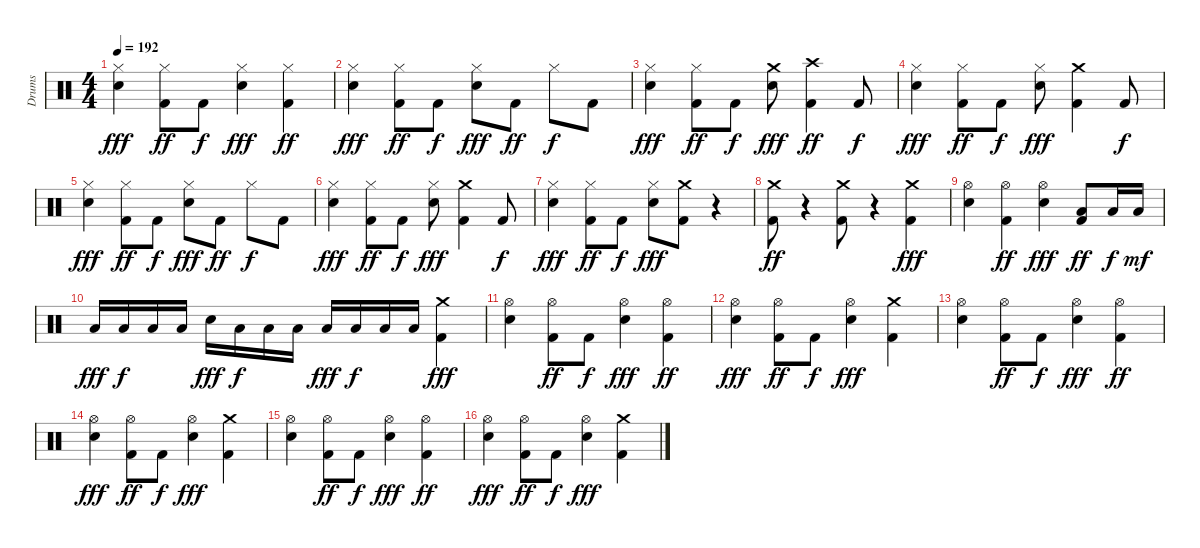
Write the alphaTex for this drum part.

\track ("Drums" "Drums") {instrument percussion}
\staff {score}
\articulation defaults
\ts (4 4)
\tempo 192
\clef neutral
\ks c
("Snare (hit) 2" "Hi-Hat (closed)").4{dy fff} ("Kick (hit) 2" "Hi-Hat (closed)").8{dy ff} "Kick (hit) 2".8{dy f} ("Snare (hit) 2" "Hi-Hat (closed)").4{dy fff} ("Kick (hit) 2" "Hi-Hat (closed)").4{dy ff} |
("Snare (hit) 2" "Hi-Hat (closed)").4{dy fff} ("Kick (hit) 2" "Hi-Hat (closed)").8{dy ff} "Kick (hit) 2".8{dy f} ("Snare (hit) 2" "Hi-Hat (closed)").8{dy fff} "Kick (hit) 2".8{dy ff} "Hi-Hat (closed)".8{dy f} "Kick (hit) 2".8 |
("Snare (hit) 2" "Hi-Hat (closed)").4{dy fff} ("Kick (hit) 2" "Hi-Hat (closed)").8{dy ff} "Kick (hit) 2".8{dy f} ("Crash medium (hit)" "Snare (hit) 2").8{dy fff} ("Crash high (hit)" "Kick (hit) 2").4{dy ff} "Kick (hit) 2".8{dy f} |
("Snare (hit) 2" "Hi-Hat (closed)").4{dy fff} ("Kick (hit) 2" "Hi-Hat (closed)").8{dy ff} "Kick (hit) 2".8{dy f} ("Snare (hit) 2" "Hi-Hat (closed)").8{dy fff} ("Kick (hit) 2" "Crash medium (hit)").4 "Kick (hit) 2".8{dy f} |
("Snare (hit) 2" "Hi-Hat (closed)").4{dy fff} ("Kick (hit) 2" "Hi-Hat (closed)").8{dy ff} "Kick (hit) 2".8{dy f} ("Snare (hit) 2" "Hi-Hat (closed)").8{dy fff} "Kick (hit) 2".8{dy ff} "Hi-Hat (closed)".8{dy f} "Kick (hit) 2".8 |
("Snare (hit) 2" "Hi-Hat (closed)").4{dy fff} ("Kick (hit) 2" "Hi-Hat (closed)").8{dy ff} "Kick (hit) 2".8{dy f} ("Snare (hit) 2" "Hi-Hat (closed)").8{dy fff} ("Kick (hit) 2" "Crash medium (hit)").4 "Kick (hit) 2".8{dy f} |
("Snare (hit) 2" "Hi-Hat (closed)").4{dy fff} ("Kick (hit) 2" "Hi-Hat (closed)").8{dy ff} "Kick (hit) 2".8{dy f} ("Snare (hit) 2" "Hi-Hat (closed)").8{dy fff} ("Kick (hit) 2" "Crash medium (hit)").8 r.4 |
("Crash medium (hit)" "Kick (hit) 2").8{dy ff} r.4 ("Crash medium (hit)" "Kick (hit) 2").8 r.4 ("Kick (hit) 2" "Crash medium (hit)").4{dy fff} |
("Snare (hit) 2" "Hi-Hat (open)").4 ("Kick (hit) 2" "Hi-Hat (open)").4{dy ff} ("Snare (hit) 2" "Hi-Hat (open)").4{dy fff} ("Low Tom (hit)" "Kick (hit) 2").8{dy ff} "Low Tom (hit)".16{dy f} "Low Tom (hit)".16{dy mf} |
"Low Tom (hit)".16{dy fff} "Low Tom (hit)".16{dy f} "Low Tom (hit)".16 "Low Tom (hit)".16 "Snare (hit) 2".16{dy fff} "Low Tom (hit)".16{dy f} "Low Tom (hit)".16 "Low Tom (hit)".16 "Low Tom (hit)".16{dy fff} "Low Tom (hit)".16{dy f} "Low Tom (hit)".16 "Low Tom (hit)".16 ("Kick (hit) 2" "Crash medium (hit)").4{dy fff} |
("Snare (hit) 2" "Hi-Hat (open)").4 ("Kick (hit) 2" "Hi-Hat (open)").8{dy ff} "Kick (hit) 2".8{dy f} ("Snare (hit) 2" "Hi-Hat (open)").4{dy fff} ("Kick (hit) 2" "Hi-Hat (open)").4{dy ff} |
("Snare (hit) 2" "Hi-Hat (open)").4{dy fff} ("Kick (hit) 2" "Hi-Hat (open)").8{dy ff} "Kick (hit) 2".8{dy f} ("Snare (hit) 2" "Hi-Hat (open)").4{dy fff} ("Kick (hit) 2" "Crash medium (hit)").4 |
("Snare (hit) 2" "Hi-Hat (open)").4 ("Kick (hit) 2" "Hi-Hat (open)").8{dy ff} "Kick (hit) 2".8{dy f} ("Snare (hit) 2" "Hi-Hat (open)").4{dy fff} ("Kick (hit) 2" "Hi-Hat (open)").4{dy ff} |
("Snare (hit) 2" "Hi-Hat (open)").4{dy fff} ("Kick (hit) 2" "Hi-Hat (open)").8{dy ff} "Kick (hit) 2".8{dy f} ("Snare (hit) 2" "Hi-Hat (open)").4{dy fff} ("Kick (hit) 2" "Crash medium (hit)").4 |
("Snare (hit) 2" "Hi-Hat (open)").4 ("Kick (hit) 2" "Hi-Hat (open)").8{dy ff} "Kick (hit) 2".8{dy f} ("Snare (hit) 2" "Hi-Hat (open)").4{dy fff} ("Kick (hit) 2" "Hi-Hat (open)").4{dy ff} |
("Snare (hit) 2" "Hi-Hat (open)").4{dy fff} ("Kick (hit) 2" "Hi-Hat (open)").8{dy ff} "Kick (hit) 2".8{dy f} ("Snare (hit) 2" "Hi-Hat (open)").4{dy fff} ("Kick (hit) 2" "Crash medium (hit)").4
